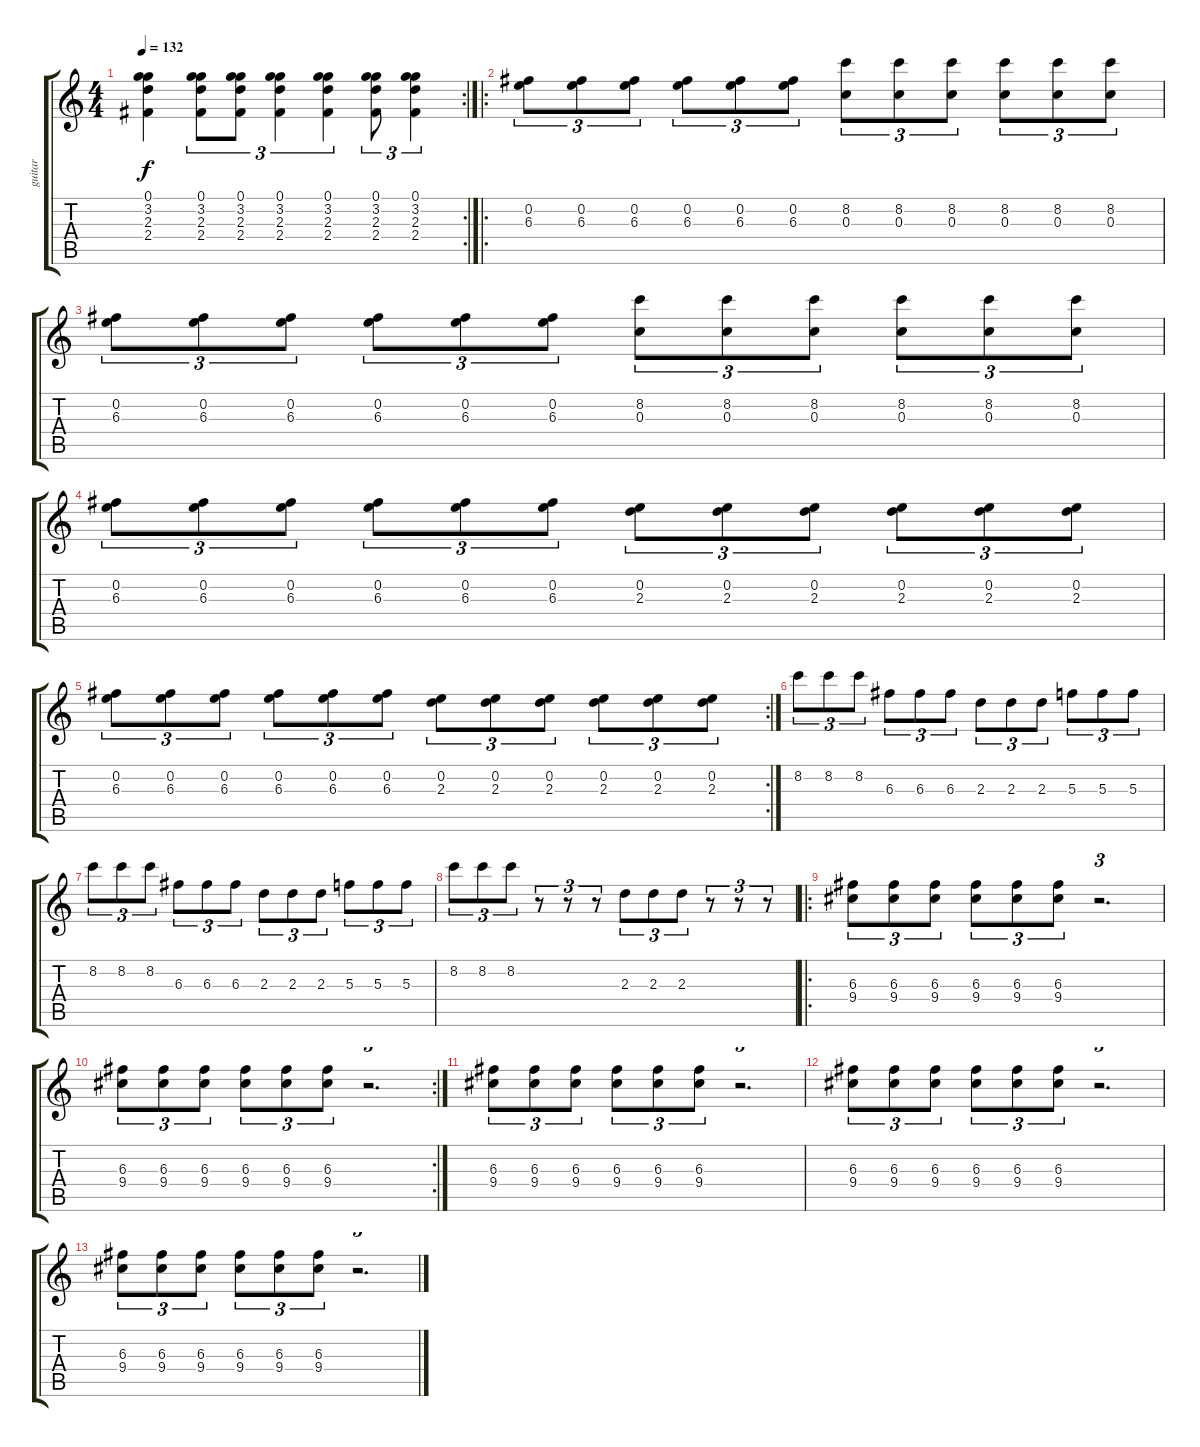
\track ("guitar" "guitar") {instrument acousticguitarnylon}
\staff {score tabs}
\tuning (G4 E4 C4 E3 C3 E2) {hide}
\rc 2
\ts (4 4)
\tempo 132
\clef g2
\ks c
(0.1 3.2 2.3 2.4).4{dy f} (0.1 3.2 2.3 2.4).8{tu (3 2)} (0.1 3.2 2.3 2.4).8{tu (3 2)} (0.1 3.2 2.3 2.4).4{tu (3 2)} (0.1 3.2 2.3 2.4).4{tu (3 2)} (0.1 3.2 2.3 2.4).8{tu (3 2)} (0.1 3.2 2.3 2.4).4{tu (3 2)} |
\ro
(0.2 6.3).8{tu (3 2) instrument distortionguitar} (0.2 6.3).8{tu (3 2)} (0.2 6.3).8{tu (3 2)} (0.2 6.3).8{tu (3 2)} (0.2 6.3).8{tu (3 2)} (0.2 6.3).8{tu (3 2)} (8.2 0.3).8{tu (3 2)} (8.2 0.3).8{tu (3 2)} (8.2 0.3).8{tu (3 2)} (8.2 0.3).8{tu (3 2)} (8.2 0.3).8{tu (3 2)} (8.2 0.3).8{tu (3 2)} |
(0.2 6.3).8{tu (3 2)} (0.2 6.3).8{tu (3 2)} (0.2 6.3).8{tu (3 2)} (0.2 6.3).8{tu (3 2)} (0.2 6.3).8{tu (3 2)} (0.2 6.3).8{tu (3 2)} (8.2 0.3).8{tu (3 2)} (8.2 0.3).8{tu (3 2)} (8.2 0.3).8{tu (3 2)} (8.2 0.3).8{tu (3 2)} (8.2 0.3).8{tu (3 2)} (8.2 0.3).8{tu (3 2)} |
(0.2 6.3).8{tu (3 2)} (0.2 6.3).8{tu (3 2)} (0.2 6.3).8{tu (3 2)} (0.2 6.3).8{tu (3 2)} (0.2 6.3).8{tu (3 2)} (0.2 6.3).8{tu (3 2)} (0.2 2.3).8{tu (3 2)} (0.2 2.3).8{tu (3 2)} (0.2 2.3).8{tu (3 2)} (0.2 2.3).8{tu (3 2)} (0.2 2.3).8{tu (3 2)} (0.2 2.3).8{tu (3 2)} |
\rc 2
(0.2 6.3).8{tu (3 2)} (0.2 6.3).8{tu (3 2)} (0.2 6.3).8{tu (3 2)} (0.2 6.3).8{tu (3 2)} (0.2 6.3).8{tu (3 2)} (0.2 6.3).8{tu (3 2)} (0.2 2.3).8{tu (3 2)} (0.2 2.3).8{tu (3 2)} (0.2 2.3).8{tu (3 2)} (0.2 2.3).8{tu (3 2)} (0.2 2.3).8{tu (3 2)} (0.2 2.3).8{tu (3 2)} |
8.2.8{tu (3 2)} 8.2.8{tu (3 2)} 8.2.8{tu (3 2)} 6.3.8{tu (3 2)} 6.3.8{tu (3 2)} 6.3.8{tu (3 2)} 2.3.8{tu (3 2)} 2.3.8{tu (3 2)} 2.3.8{tu (3 2)} 5.3.8{tu (3 2)} 5.3.8{tu (3 2)} 5.3.8{tu (3 2)} |
8.2.8{tu (3 2)} 8.2.8{tu (3 2)} 8.2.8{tu (3 2)} 6.3.8{tu (3 2)} 6.3.8{tu (3 2)} 6.3.8{tu (3 2)} 2.3.8{tu (3 2)} 2.3.8{tu (3 2)} 2.3.8{tu (3 2)} 5.3.8{tu (3 2)} 5.3.8{tu (3 2)} 5.3.8{tu (3 2)} |
8.2.8{tu (3 2)} 8.2.8{tu (3 2)} 8.2.8{tu (3 2)} r.8{tu (3 2)} r.8{tu (3 2)} r.8{tu (3 2)} 2.3.8{tu (3 2)} 2.3.8{tu (3 2)} 2.3.8{tu (3 2)} r.8{tu (3 2)} r.8{tu (3 2)} r.8{tu (3 2)} |
\ro
(6.3 9.4).8{tu (3 2)} (6.3 9.4).8{tu (3 2)} (6.3 9.4).8{tu (3 2)} (6.3 9.4).8{tu (3 2)} (6.3 9.4).8{tu (3 2)} (6.3 9.4).8{tu (3 2)} r.2{d tu (3 2)} |
\rc 2
(6.3 9.4).8{tu (3 2)} (6.3 9.4).8{tu (3 2)} (6.3 9.4).8{tu (3 2)} (6.3 9.4).8{tu (3 2)} (6.3 9.4).8{tu (3 2)} (6.3 9.4).8{tu (3 2)} r.2{d tu (3 2)} |
(6.3 9.4).8{tu (3 2)} (6.3 9.4).8{tu (3 2)} (6.3 9.4).8{tu (3 2)} (6.3 9.4).8{tu (3 2)} (6.3 9.4).8{tu (3 2)} (6.3 9.4).8{tu (3 2)} r.2{d tu (3 2)} |
(6.3 9.4).8{tu (3 2)} (6.3 9.4).8{tu (3 2)} (6.3 9.4).8{tu (3 2)} (6.3 9.4).8{tu (3 2)} (6.3 9.4).8{tu (3 2)} (6.3 9.4).8{tu (3 2)} r.2{d tu (3 2)} |
(6.3 9.4).8{tu (3 2)} (6.3 9.4).8{tu (3 2)} (6.3 9.4).8{tu (3 2)} (6.3 9.4).8{tu (3 2)} (6.3 9.4).8{tu (3 2)} (6.3 9.4).8{tu (3 2)} r.2{d tu (3 2)}
